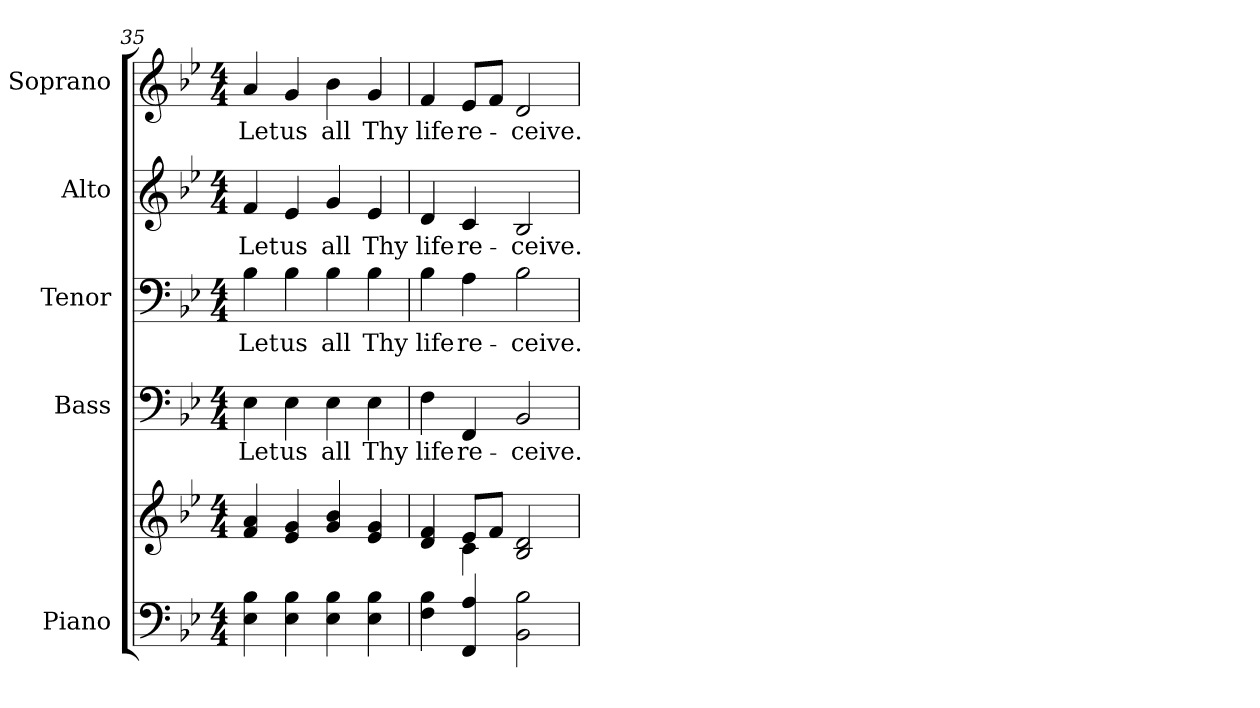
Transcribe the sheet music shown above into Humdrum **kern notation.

**kern	**kern	**kern	**text	**kern	**text	**kern	**text	**kern	**text
*part5	*part5	*part4	*part4	*part3	*part3	*part2	*part2	*part1	*part1
*staff6	*staff5	*staff4	*staff4	*staff3	*staff3	*staff2	*staff2	*staff1	*staff1
*I"Piano	*	*I"Bass	*	*I"Tenor	*	*I"Alto	*	*I"Soprano	*
*I'Pno.	*	*I'B.	*	*I'T.	*	*I'A.	*	*I'S.	*
!!LO:PB:g=z
*clefF4	*clefG2	*clefF4	*	*clefF4	*	*clefG2	*	*clefG2	*
*k[b-e-]	*k[b-e-]	*k[b-e-]	*	*k[b-e-]	*	*k[b-e-]	*	*k[b-e-]	*
*B-:	*B-:	*B-:	*	*B-:	*	*B-:	*	*B-:	*
*M4/4	*M4/4	*M4/4	*	*M4/4	*	*M4/4	*	*M4/4	*
=35	=35	=35	=35	=35	=35	=35	=35	=35	=35
!	!	!	!LO:LY:b:color=#000000	!	!	!	!	!	!
!	!	!	!	!	!LO:LY:b:color=#000000	!	!	!	!
!	!	!	!	!	!	!	!LO:LY:b:color=#000000	!	!
!	!	!	!	!	!	!	!	!	!LO:LY:b:color=#000000
4E-i\ 4B-i	4fi/ 4ai	4E-i\	Let	4B-i\	Let	4fi/	Let	4ai/	Let
!	!	!	!LO:LY:b:color=#000000	!	!	!	!	!	!
!	!	!	!	!	!LO:LY:b:color=#000000	!	!	!	!
!	!	!	!	!	!	!	!LO:LY:b:color=#000000	!	!
!	!	!	!	!	!	!	!	!	!LO:LY:b:color=#000000
4E-i\ 4B-i	4e-i/ 4gi	4E-i\	us	4B-i\	us	4e-i/	us	4gi/	us
!	!	!	!LO:LY:b:color=#000000	!	!	!	!	!	!
!	!	!	!	!	!LO:LY:b:color=#000000	!	!	!	!
!	!	!	!	!	!	!	!LO:LY:b:color=#000000	!	!
!	!	!	!	!	!	!	!	!	!LO:LY:b:color=#000000
4E-i\ 4B-i	4gi/ 4b-i	4E-i\	all	4B-i\	all	4gi/	all	4b-i\	all
!	!	!	!LO:LY:b:color=#000000	!	!	!	!	!	!
!	!	!	!	!	!LO:LY:b:color=#000000	!	!	!	!
!	!	!	!	!	!	!	!LO:LY:b:color=#000000	!	!
!	!	!	!	!	!	!	!	!	!LO:LY:b:color=#000000
4E-i\ 4B-i	4e-i/ 4gi	4E-i\	Thy	4B-i\	Thy	4e-i/	Thy	4gi/	Thy
=36	=36	=36	=36	=36	=36	=36	=36	=36	=36
*	*^	*	*	*	*	*	*	*	*
!	!	!	!	!LO:LY:b:color=#000000	!	!	!	!	!	!
!	!	!	!	!	!	!LO:LY:b:color=#000000	!	!	!	!
!	!	!	!	!	!	!	!	!LO:LY:b:color=#000000	!	!
!	!	!	!	!	!	!	!	!	!	!LO:LY:b:color=#000000
4Fi\ 4B-i	4di/ 4fi	4ryy	4Fi\	life	4B-i\	life	4di/	life	4fi/	life
!	!	!	!	!LO:LY:b:color=#000000	!	!	!	!	!	!
!	!	!	!	!	!	!LO:LY:b:color=#000000	!	!	!	!
!	!	!	!	!	!	!	!	!LO:LY:b:color=#000000	!	!
!	!	!	!	!	!	!	!	!	!	!LO:LY:b:color=#000000
4FFi/ 4Ai	8e-i/L	4ci\	4FFi/	re-	4Ai\	re-	4ci/	re-	8e-i/L	re-
.	8fi/J	.	.	.	.	.	.	.	8fi/J	.
!	!	!	!	!LO:LY:b:color=#000000	!	!	!	!	!	!
!	!	!	!	!	!	!LO:LY:b:color=#000000	!	!	!	!
!	!	!	!	!	!	!	!	!LO:LY:b:color=#000000	!	!
!	!	!	!	!	!	!	!	!	!	!LO:LY:b:color=#000000
2BB-i\ 2B-i	2B-i/ 2di	2ryy	2BB-i/	-ceive.	2B-i\	-ceive.	2B-i/	-ceive.	2di/	-ceive.
*	*v	*v	*	*	*	*	*	*	*	*
=	=	=	=	=	=	=	=	=	=
*-	*-	*-	*-	*-	*-	*-	*-	*-	*-
